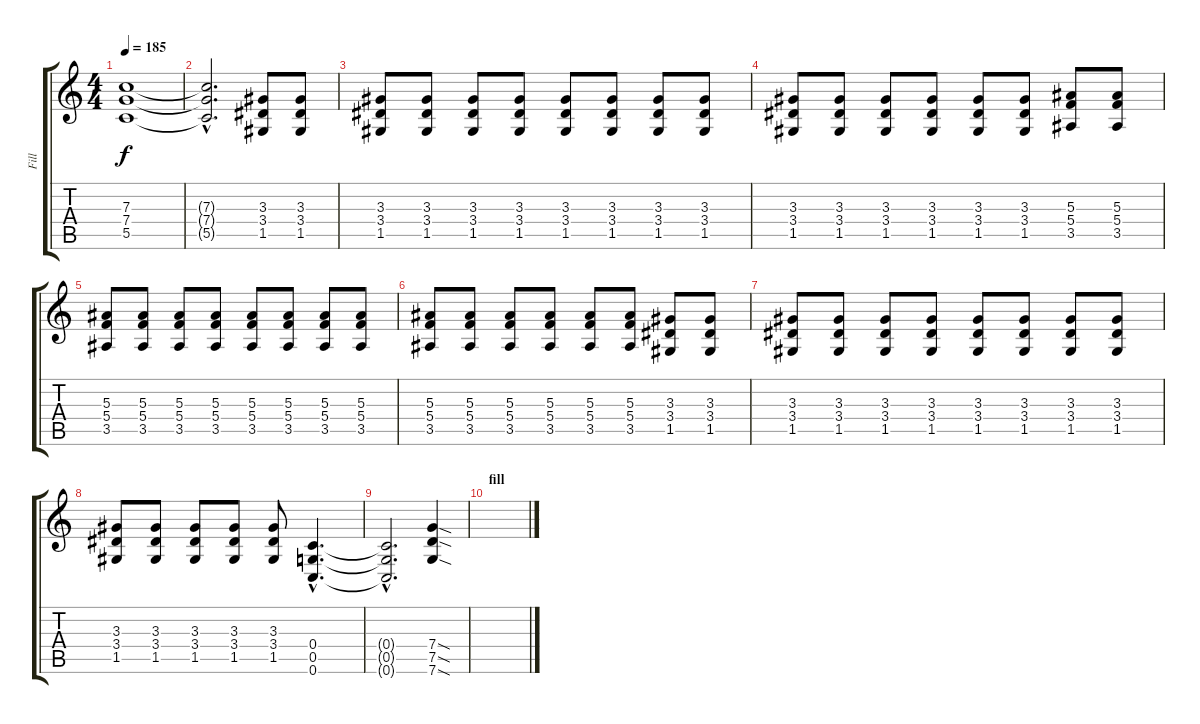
\track ("Fill" "Fill") {instrument overdrivenguitar}
\staff {score tabs}
\tuning (D4 A3 F3 C3 G2 C2) {hide}
\ts (4 4)
\tempo 185
\clef g2
\ks c
(7.3{t} 7.4{t} 5.5{t}).1{dy f} |
(7.3{hac t} 7.4{hac t} 5.5{hac t}).2{d} (3.3 3.4 1.5).8 (3.3 3.4 1.5).8 |
(3.3 3.4 1.5).8 (3.3 3.4 1.5).8 (3.3 3.4 1.5).8 (3.3 3.4 1.5).8 (3.3 3.4 1.5).8 (3.3 3.4 1.5).8 (3.3 3.4 1.5).8 (3.3 3.4 1.5).8 |
(3.3 3.4 1.5).8 (3.3 3.4 1.5).8 (3.3 3.4 1.5).8 (3.3 3.4 1.5).8 (3.3 3.4 1.5).8 (3.3 3.4 1.5).8 (5.3 5.4 3.5).8 (5.3 5.4 3.5).8 |
(5.3 5.4 3.5).8 (5.3 5.4 3.5).8 (5.3 5.4 3.5).8 (5.3 5.4 3.5).8 (5.3 5.4 3.5).8 (5.3 5.4 3.5).8 (5.3 5.4 3.5).8 (5.3 5.4 3.5).8 |
(5.3 5.4 3.5).8 (5.3 5.4 3.5).8 (5.3 5.4 3.5).8 (5.3 5.4 3.5).8 (5.3 5.4 3.5).8 (5.3 5.4 3.5).8 (3.3 3.4 1.5).8 (3.3 3.4 1.5).8 |
(3.3 3.4 1.5).8 (3.3 3.4 1.5).8 (3.3 3.4 1.5).8 (3.3 3.4 1.5).8 (3.3 3.4 1.5).8 (3.3 3.4 1.5).8 (3.3 3.4 1.5).8 (3.3 3.4 1.5).8 |
(3.3 3.4 1.5).8 (3.3 3.4 1.5).8 (3.3 3.4 1.5).8 (3.3 3.4 1.5).8 (3.3 3.4 1.5).8 (0.4{hac} 0.5{hac} 0.6{hac}).4{d} |
(0.4{hac t} 0.5{hac t} 0.6{hac t}).2{d} (7.4{sod} 7.5{sod} 7.6{sod}).4 |
\section ("" "fill")
